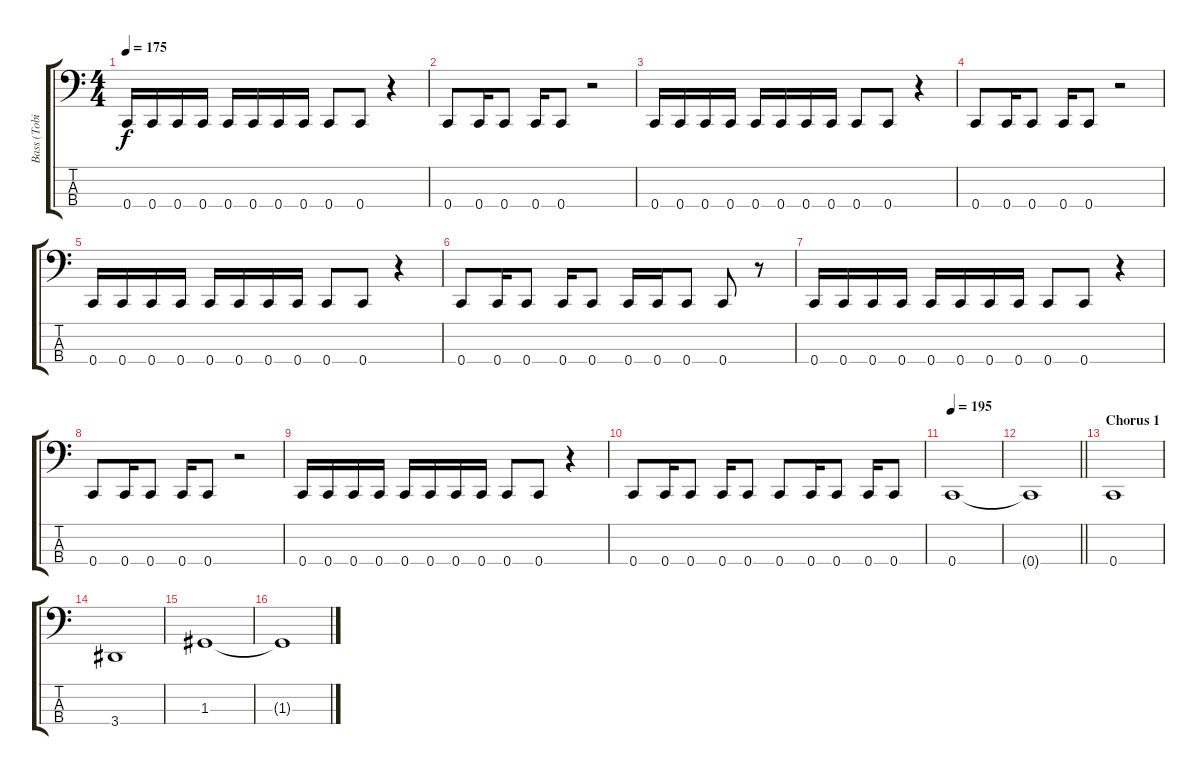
\track ("Bass (Tobi)" "Bass (Tobi") {instrument electricbassfinger}
\staff {score tabs}
\tuning (F2 C2 G1 C1) {hide}
\ts (4 4)
\tempo 175
\clef f4
\ks c
0.4.16{dy f} 0.4.16 0.4.16 0.4.16 0.4.16 0.4.16 0.4.16 0.4.16 0.4.8 0.4.8 r.4 |
0.4.8 0.4.16 0.4.8 0.4.16 0.4.8 r.2 |
0.4.16 0.4.16 0.4.16 0.4.16 0.4.16 0.4.16 0.4.16 0.4.16 0.4.8 0.4.8 r.4 |
0.4.8 0.4.16 0.4.8 0.4.16 0.4.8 r.2 |
0.4.16 0.4.16 0.4.16 0.4.16 0.4.16 0.4.16 0.4.16 0.4.16 0.4.8 0.4.8 r.4 |
0.4.8 0.4.16 0.4.8 0.4.16 0.4.8 0.4.16 0.4.16 0.4.8 0.4.8 r.8 |
0.4.16 0.4.16 0.4.16 0.4.16 0.4.16 0.4.16 0.4.16 0.4.16 0.4.8 0.4.8 r.4 |
0.4.8 0.4.16 0.4.8 0.4.16 0.4.8 r.2 |
0.4.16 0.4.16 0.4.16 0.4.16 0.4.16 0.4.16 0.4.16 0.4.16 0.4.8 0.4.8 r.4 |
0.4.8 0.4.16 0.4.8 0.4.16 0.4.8 0.4.8 0.4.16 0.4.8 0.4.16 0.4.8 |
\tempo 195
0.4.1 |
\barLineRight lightlight
0.4{t}.1 |
\section ("" "Chorus 1")
0.4.1 |
3.4.1 |
1.3.1 |
1.3{t}.1
